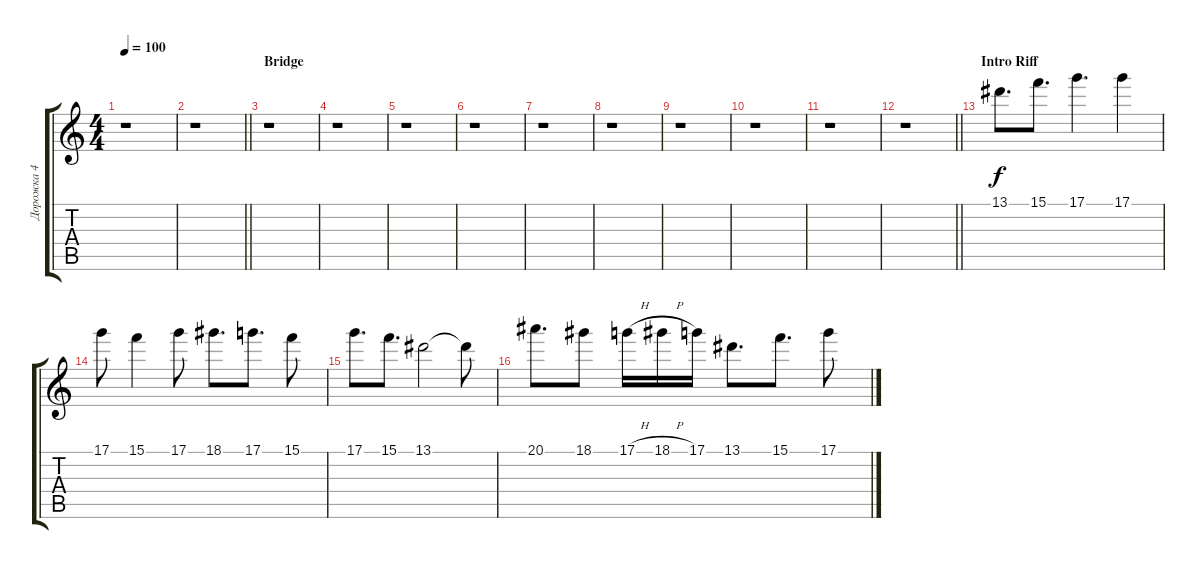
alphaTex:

\track ("Дорожка 4" "Дорожка 4") {instrument distortionguitar}
\staff {score tabs}
\tuning (D4 A3 F3 C3 G2 C2) {hide}
\ts (4 4)
\tempo 100
\clef g2
\ks c
r.1{dy f} |
\barLineRight lightlight
r.1 |
\section ("" "Bridge")
r.1 |
r.1 |
r.1 |
r.1 |
r.1 |
r.1 |
r.1 |
r.1 |
r.1 |
\barLineRight lightlight
r.1 |
\section ("" "Intro Riff")
13.1.8{d volume 13} 15.1.8{d} 17.1.4{d} 17.1.4 |
17.1.8 15.1.4 17.1.8 18.1.8{d} 17.1.8{d} 15.1.8 |
17.1.8{d} 15.1.8{d} 13.1.2 13.1{t}.8 |
20.1.8{d} 18.1.8 17.1{h}.16 18.1{h}.16 17.1.16 13.1.8{d} 15.1.8{d} 17.1.8
